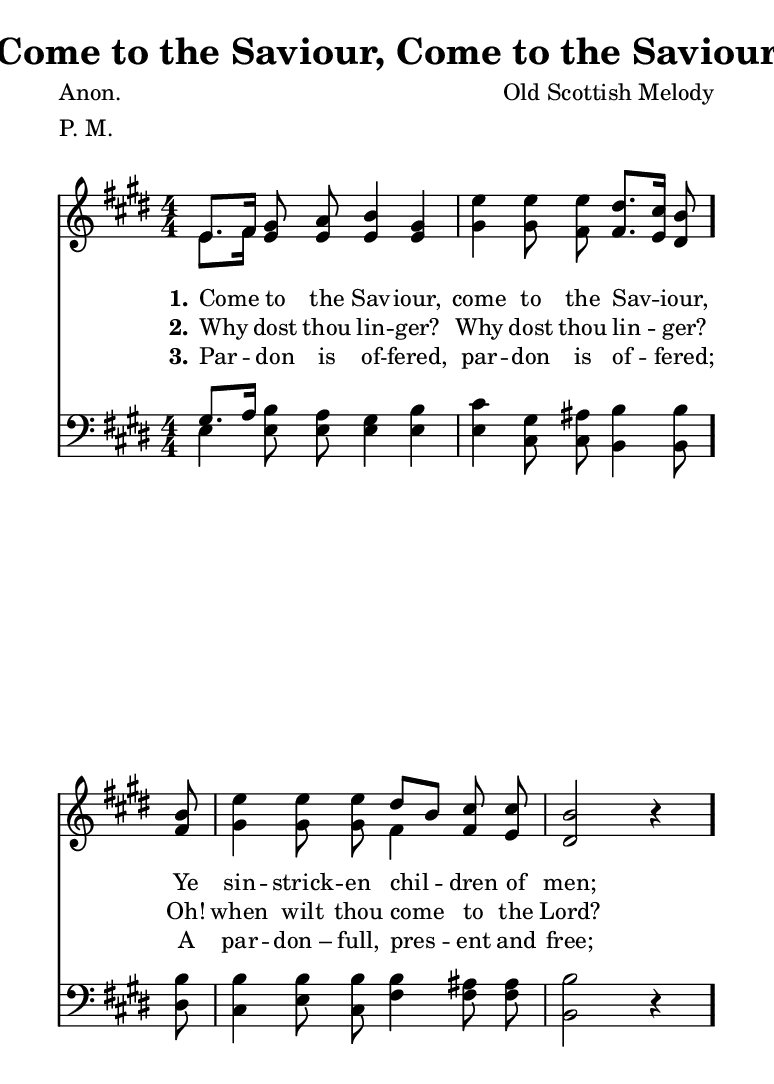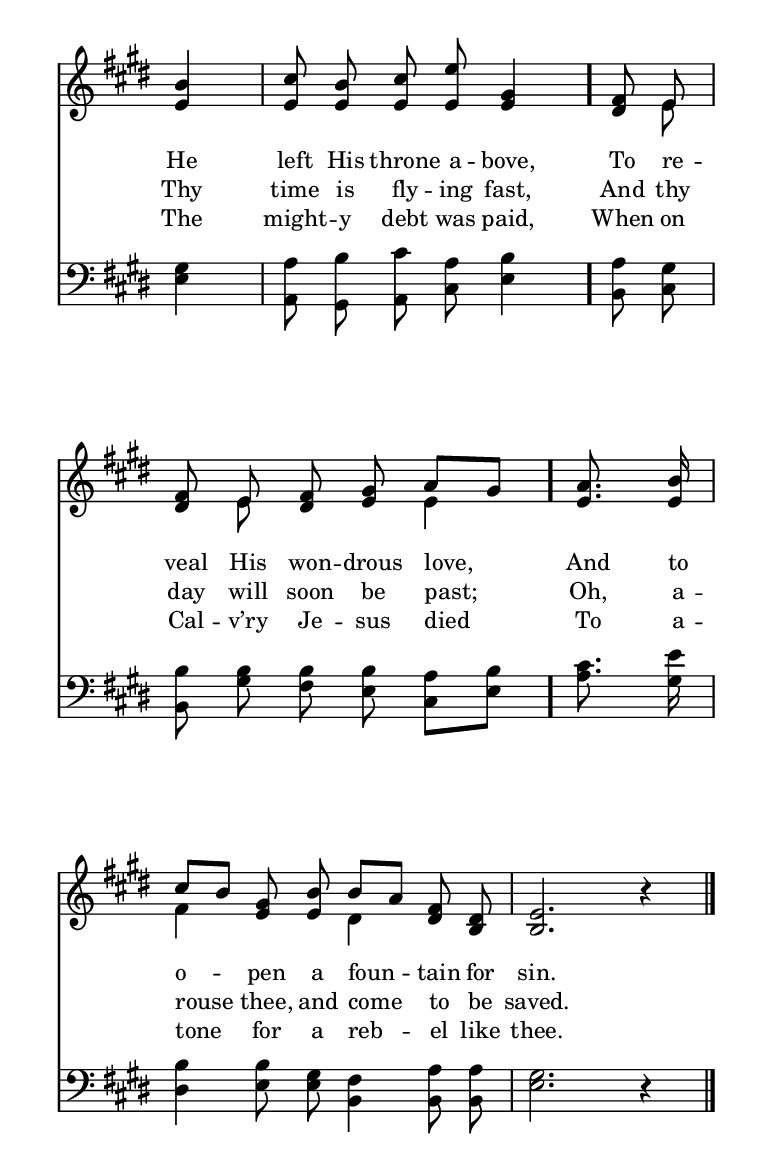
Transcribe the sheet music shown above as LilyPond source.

\include "common/global.ily"
\paper {
  \include "common/paper.ily"
  score-markup-spacing.padding = 4
  score-markup-spacing.basic-distance = 4
}

\header{
  %gospel
  hymnnumber = "72"
  title = "Come to the Saviour, Come to the Saviour"
  tunename = ""
  meter = "P. M."
  poet = "Anon."
  composer = "Old Scottish Melody"
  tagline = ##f
}

% for fermata in MIDI
ta = { \tempo 4=76 }
tb = { \tempo 4=38 }

global = {
  \include "common/overrides.ily"
  \override Staff.TimeSignature.style = #'numbered % original has `c`
  \time 4/4
  \override Score.MetronomeMark.transparent = ##t % hide all fermata changes too
  \ta
  \key e \major
  \autoBeamOff
}

notesSoprano = {
\global
\relative c' {

  e8.[ fis16] gis8 a8 b4 gis4 | e'4 e8 e8 dis8.[ cis16] b8
  b8 | e4 e8 e8 dis8[ b8] cis8 cis8 | b2 r4
  b4 | cis8 b8 cis8 e8 gis,4
  fis8 e8 fis8 e8 fis8 gis8 a8[ gis8]
  a8. b16 | cis8[ b8] gis8 b8 b8[ a8] fis8 dis8 | e2. r4

  \bar "|."

}
}

notesAlto = {
\global
\relative e' {

  e8.[ fis16] e8 e8 e4 e4 | gis4 gis8 fis8 fis8.[ e16] dis8
  fis8 | gis4 gis8 gis8 fis4 fis8 e8 | dis2 r4
  e4 | e8 e8 e8 e8 e4
  dis8 e8 | dis8 e8 dis8 e8 e4
  e8. e16 | fis4 e8 e8 dis4 dis8 b8 | b2. r4

}
}

notesTenor = {
\global
\relative a {

  gis8.[ a16] b8 a8 gis4 b4 | cis4 gis8 ais8 b4 b8
  b8 | b4 b8 b8 b4 ais8 ais8 | b2 r4
  gis4 | a8 b8 cis8 a8 b4
  a8 gis b8 b8 b8 b8 a8[ b8]
  cis8. e16 | b4 b8 gis8 fis4 a8 a8 | gis2. r4

}
}

notesBass = {
\global
\relative f {

  e4 e8 e8 e4 e4 | e4 cis8 cis8 b4 b8
  dis8 | cis4 e8 cis8 fis4 fis8 fis8 | b,2 r4
  e4 | a,8 gis8 a8 cis8 e4
  b8 cis8 | b8 gis'8 fis8 e8 cis8[ e8]
  a8. gis16 | dis4 e8 e8 b4 b8 b8 | e2. r4

}
}

wordsA = \lyricmode {
\set stanza = "1."

Come to the Sav -- iour, come to the Sav -- iour, \bar "."
Ye {\eogbreak} sin -- strick -- en chil -- dren of men; \bar "."
He left His throne a -- bove, \bar "."
To re -- {\eogbreak} veal His won -- drous love, \bar "."
And to o -- pen a foun -- tain for sin. \bar "."

}

wordsB = \lyricmode {
\set stanza = "2."

Why dost thou lin -- ger? Why dost thou lin -- ger?
Oh! when wilt thou come to the Lord?
Thy time is fly -- ing fast,
And thy day will soon be past;
Oh, a -- rouse thee, and come to be saved.

}

wordsC = \lyricmode {
\set stanza = "3."

Par -- don is of -- fered, par -- don is of -- fered;
A par -- don_– full, pres -- ent and free;
The might -- y debt was paid,
When on Cal -- v’ry Je -- sus died
To a -- tone for a reb -- el like thee.

}

wordsD = \markuplist {

\line { Come to the fountain, come to the fountain, }
\line { The fountain which cleanses the soul; }
\line { { \hspace #2 } ’Tis cleansing far and near, }
\line { { \hspace #2 } And its streams are flowing here; }
\line { Oh, believe it, and thou art made whole! }

}

wordsE = \markuplist {

\line { I do believe it! I do believe it! }
\line { I’m saved through the blood of the Lamb; }
\line { { \hspace #2 } My happy soul is free, }
\line { { \hspace #2 } For the Lord has pardoned me, }
\line { Hallelujah to Jesus’ name! }

}

\score {
  \context ChoirStaff <<
    \context Staff = upper <<
      \set Staff.autoBeaming = ##f
      \set ChoirStaff.systemStartDelimiter = #'SystemStartBar
      \set ChoirStaff.printPartCombineTexts = ##f
      \partcombine #'(2 . 11) \notesSoprano \notesAlto
      \context NullVoice = sopranos { \voiceOne << \notesSoprano >> }
      \context Lyrics = one   \lyricsto sopranos \wordsA
      \context Lyrics = two   \lyricsto sopranos \wordsB
      \context Lyrics = three \lyricsto sopranos \wordsC
    >>
    \context Staff = men <<
      \set Staff.autoBeaming = ##f
      \clef bass
      \set ChoirStaff.printPartCombineTexts = ##f
      \partcombine #'(2 . 11) \notesTenor \notesBass
    >>
  >>
  \layout {
    \include "common/layout.ily"
  }
  #(cond ((ly:get-option 'eog-midi-permitted) #{ \midi{
    \include "common/midi.ily"
  } #}))
}

\markup { \fill-line { \vcenter \column {
  \vspace #1
  \line{ \bold 4 \column { \wordsD } } \combine \null \vspace #1.4
  \line{ \bold 5 \column { \wordsE } } \combine \null \vspace #1.4
  \vspace #1
} } }

\version "2.19.49"  % necessary for upgrading to future LilyPond versions.

% vi:set et ts=2 sw=2 ai nocindent syntax=lilypond:
